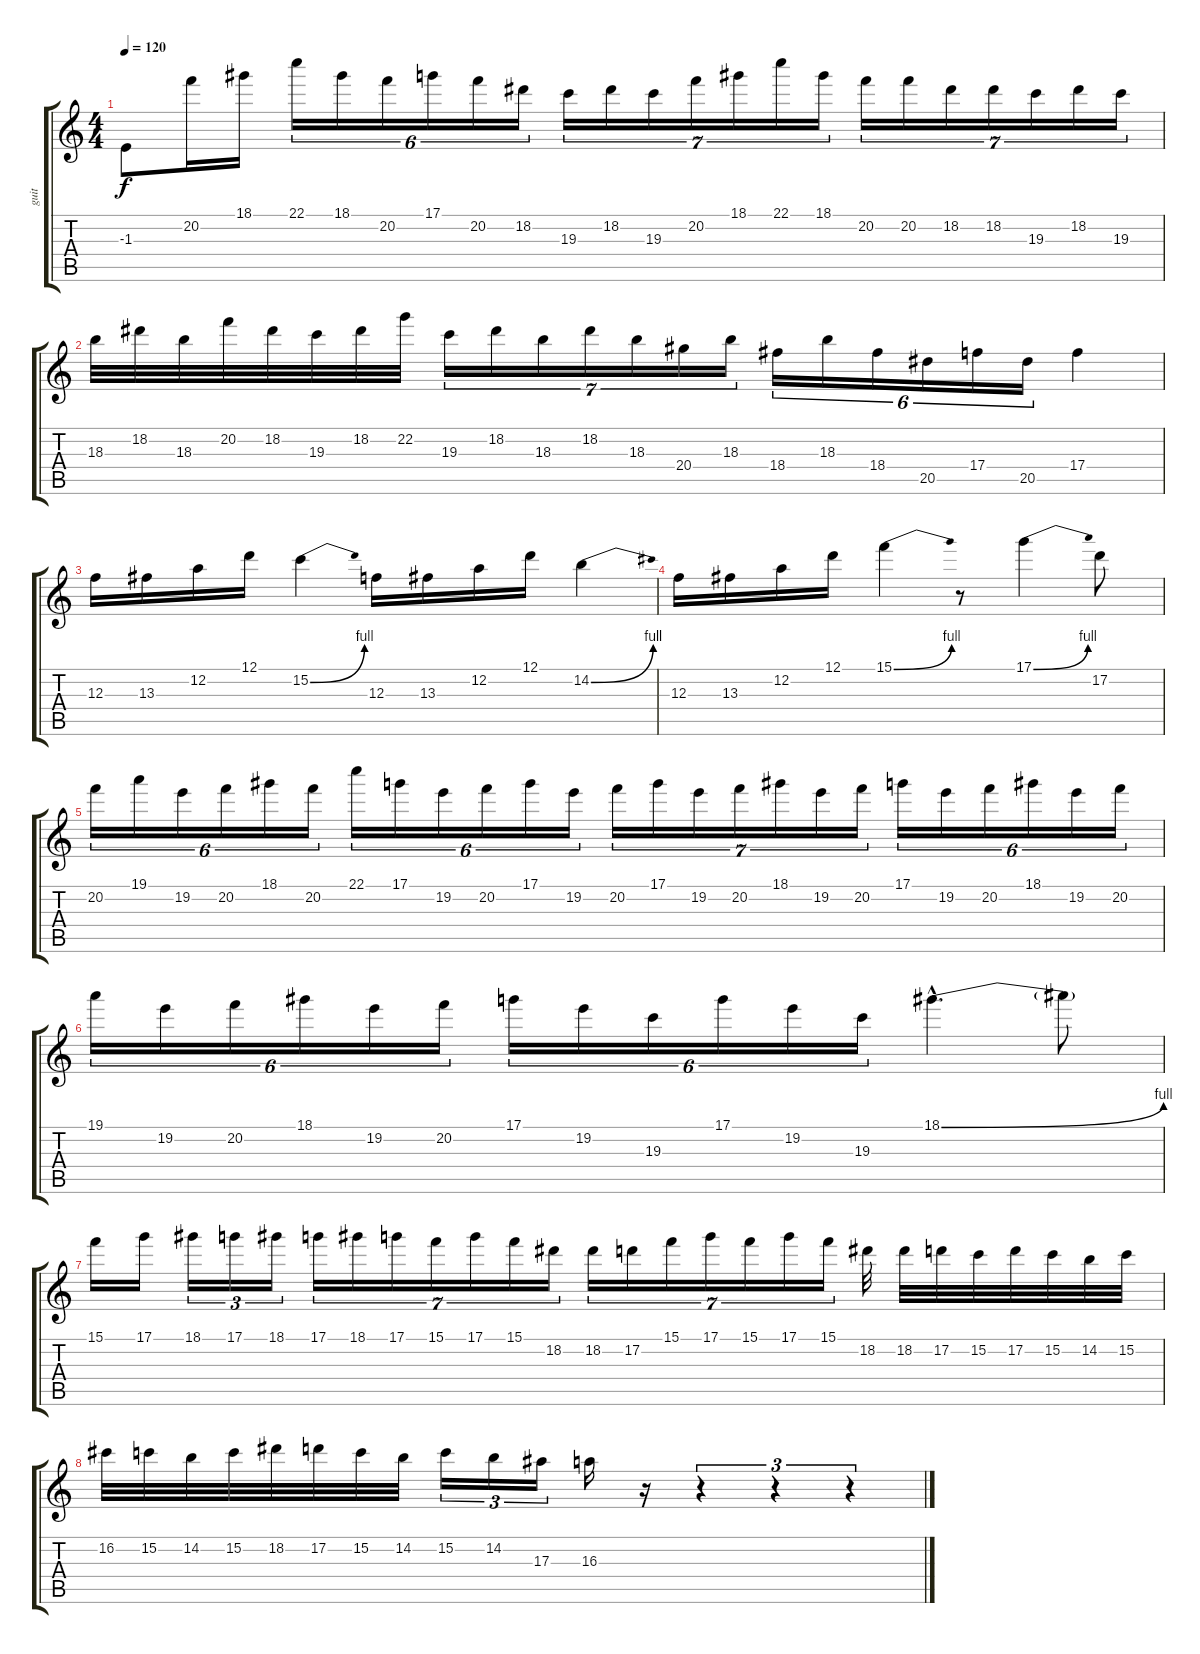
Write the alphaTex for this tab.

\track ("guit" "guit") {instrument distortionguitar}
\staff {score tabs}
\tuning (D4 A3 F3 C3 G2 D2) {hide}
\ts (4 4)
\tempo 120
\clef g2
\ks c
-1.3{t}.8{dy f} 20.2.16 18.1.16 22.1.16{tu (6 4)} 18.1.16{tu (6 4)} 20.2.16{tu (6 4)} 17.1.16{tu (6 4)} 20.2.16{tu (6 4)} 18.2.16{tu (6 4)} 19.3.16{tu (7 4)} 18.2.16{tu (7 4)} 19.3.16{tu (7 4)} 20.2.16{tu (7 4)} 18.1.16{tu (7 4)} 22.1.16{tu (7 4)} 18.1.16{tu (7 4)} 20.2.16{tu (7 4)} 20.2.16{tu (7 4)} 18.2.16{tu (7 4)} 18.2.16{tu (7 4)} 19.3.16{tu (7 4)} 18.2.16{tu (7 4)} 19.3.16{tu (7 4)} |
18.3.32 18.2.32 18.3.32 20.2.32 18.2.32 19.3.32 18.2.32 22.2.32 19.3.16{tu (7 4)} 18.2.16{tu (7 4)} 18.3.16{tu (7 4)} 18.2.16{tu (7 4)} 18.3.16{tu (7 4)} 20.4.16{tu (7 4)} 18.3.16{tu (7 4)} 18.4.16{tu (6 4)} 18.3.16{tu (6 4)} 18.4.16{tu (6 4)} 20.5.16{tu (6 4)} 17.4.16{tu (6 4)} 20.5.16{tu (6 4)} 17.4.4 |
12.3.16 13.3.16 12.2.16 12.1.16 15.2{be (bend 0 0 60 4)}.4 12.3.16 13.3.16 12.2.16 12.1.16 14.2{be (bend 0 0 60 4)}.4 |
12.3.16 13.3.16 12.2.16 12.1.16 15.1{be (bend 0 0 60 4)}.4 r.8 17.1{be (bend 0 0 60 4)}.4 17.2.8 |
20.2.16{tu (6 4)} 19.1.16{tu (6 4)} 19.2.16{tu (6 4)} 20.2.16{tu (6 4)} 18.1.16{tu (6 4)} 20.2.16{tu (6 4)} 22.1.16{tu (6 4)} 17.1.16{tu (6 4)} 19.2.16{tu (6 4)} 20.2.16{tu (6 4)} 17.1.16{tu (6 4)} 19.2.16{tu (6 4)} 20.2.16{tu (7 4)} 17.1.16{tu (7 4)} 19.2.16{tu (7 4)} 20.2.16{tu (7 4)} 18.1.16{tu (7 4)} 19.2.16{tu (7 4)} 20.2.16{tu (7 4)} 17.1.16{tu (6 4)} 19.2.16{tu (6 4)} 20.2.16{tu (6 4)} 18.1.16{tu (6 4)} 19.2.16{tu (6 4)} 20.2.16{tu (6 4)} |
19.1.16{tu (6 4)} 19.2.16{tu (6 4)} 20.2.16{tu (6 4)} 18.1.16{tu (6 4)} 19.2.16{tu (6 4)} 20.2.16{tu (6 4)} 17.1.16{tu (6 4)} 19.2.16{tu (6 4)} 19.3.16{tu (6 4)} 17.1.16{tu (6 4)} 19.2.16{tu (6 4)} 19.3.16{tu (6 4)} 18.1{be (bend 0 0 60 4) hac}.4{d} 18.1{t}.8 |
15.1.16 17.1.16 18.1.16{tu (3 2)} 17.1.16{tu (3 2)} 18.1.16{tu (3 2)} 17.1.16{tu (7 4)} 18.1.16{tu (7 4)} 17.1.16{tu (7 4)} 15.1.16{tu (7 4)} 17.1.16{tu (7 4)} 15.1.16{tu (7 4)} 18.2.16{tu (7 4)} 18.2.16{tu (7 4)} 17.2.16{tu (7 4)} 15.1.16{tu (7 4)} 17.1.16{tu (7 4)} 15.1.16{tu (7 4)} 17.1.16{tu (7 4)} 15.1.16{tu (7 4)} 18.2.32 18.2.32 17.2.32 15.2.32 17.2.32 15.2.32 14.2.32 15.2.32 |
16.2.32 15.2.32 14.2.32 15.2.32 18.2.32 17.2.32 15.2.32 14.2.32 15.2.16{tu (3 2)} 14.2.16{tu (3 2)} 17.3.16{tu (3 2)} 16.3.16 r.16 r.4{tu (3 2)} r.4{tu (3 2)} r.4{tu (3 2)}
